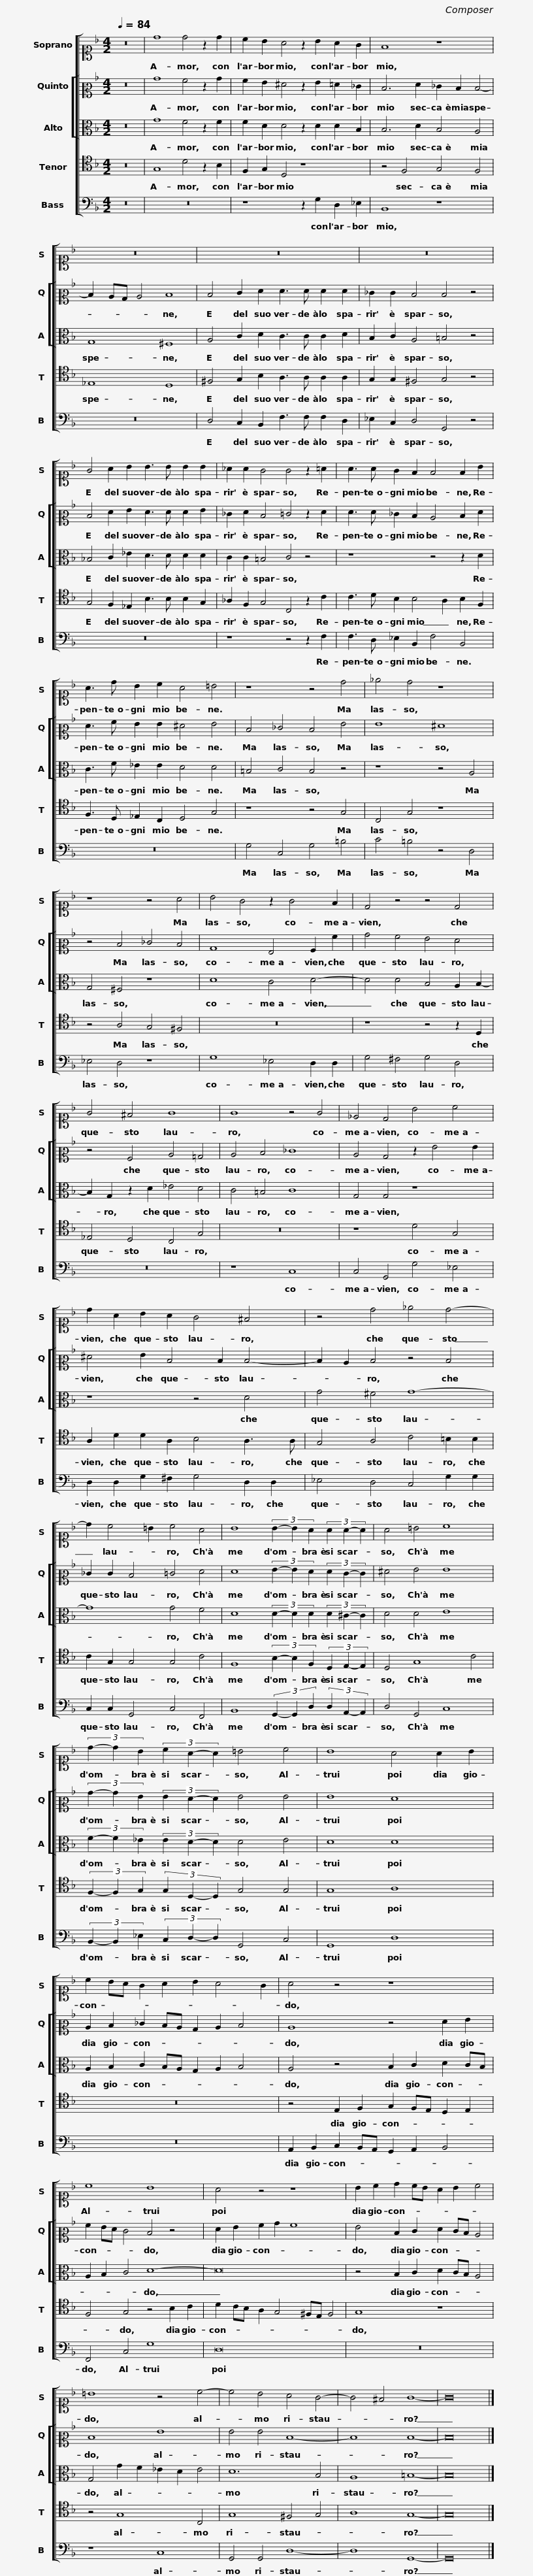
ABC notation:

X:1
%%score [ 1 [ 2 3 ] 4 5 ]
L:1/8
Q:1/4=84
M:4/2
I:linebreak $
K:F
V:1 alto1
V:2 alto2
V:3 alto
V:4 tenor
V:5 bass
V:1
 z16 | d8 d4 z2 d2 | c2 B2 A4 z2 B2 A2 G2 | F8 z8 |$ z16 | %5
 z16 | z16 |$ G4 A2 B2 B3 B B2 B2 | _A2 A2 G4 G4 z2 =A2 | A3 A G2 F2 F4 F2 B2 |$ %10
 A3 d B2 c2 A4 =B4 | z8 z4 d4 | _e4 d4 z8 | z8 z4 A4 |$ B4 G4 z2 G4 F2 | %15
 D4 z4 z4 D4 | G4 ^F4 G8 | G8 z4 G4 |$ _E4 D4 B4 c4 | d2 A2 B2 A2 G4 ^F4 | %20
 z4 d4 _e4 d4- |$ d2 c4 =B2 c4 A4 | B8 (3B2- B2 A2 (3A2 A2- A2 | A4 =B4 c8 |$ (3d2- d2 B2 (3c2 A2- A2 =B4 c4 | %25
 B8 A4 A2 B2 | c2 BA G2 A2 B2 A4 G2 |$ A4 z4 z8 | c8 B8 | A4 z4 z8 |$ %30
 B2 c2 d2 cB A2 B2 c4 | =B8 z4 c4- | c4 B4 A4 G4- | G4 ^F4 G8- | G16 |] %35
V:2
 z16 | B8 A4 z2 B2 | A2 G2 ^F4 z2 G2 =F2 _E2 | D6 F2 _E2 D2 D4- |$ D2 CB, C4 D8 | %5
 D4 E2 F2 F3 F F2 F2 | _E2 E2 D4 D4 z4 |$ D4 F2 G2 F3 F F2 G2 | _E2 F2 D4 =E4 z2 F2 | F3 F _E2 D2 C4 D2 F2 |$ %10
 F3 A G2 G2 ^F4 G4 | D4 _E4 D4 G4 | G8 ^F8 | z4 D4 _E4 D4 |$ B,8 G,4 A,2 A2 | %15
 B4 A4 G4 F4 | z4 A,4 C4 =B,4 | C4 D4 _E8 |$ C4 B,4 z2 G4 G2 | ^F4 G2 D4 D2 D4- | %20
 D2 C2 D4 z4 D4 |$ _E2 E2 D4 =E4 F4 | F8 (3G2- G2 F2 (3F2 E2- E2 | ^F4 G4 G8 |$ (3B2- B2 G2 (3G2 F2- F2 G4 G4 | %25
 G8 F8 | C2 D2 _E2 DC B,2 C2 D4 |$ C8 z4 F2 G2 | A2 GF E4 D4 z4 | F2 G2 A2 B2 A8 |$ %30
 G4 D2 E2 F2 ED C4 | D8 G8 | G4 G4 D8- | D8 D8- | D16 |] %35
V:3
 z16 | G8 F4 z2 F2 | F2 D2 D4 z2 D2 D2 B,2 | B,6 D2 B,4 A,4 |$ G,8 ^F,8 | %5
 A,4 C2 D2 C3 C C2 D2 | B,2 C2 A,4 =B,4 z4 |$ !courtesy!_B,4 C2 _E2 D3 D D2 D2 | C2 C2 =B,4 C4 z4 | z8 z4 z2 D2 |$ %10
 C3 F _E2 E2 D4 D4 | =B,4 C4 B,4 z4 | z8 z4 A,4 | G,4 ^F,4 z8 |$ D8 C4 D4- | %15
 D4 D4 B,4 A,2 B,2- | B,2 G,2 z2 D2 _E4 D4 | C4 =B,4 C8 |$ G,4 G,4 z8 | z8 z4 D4 | %20
 G4 ^F4 G8- |$ G8 G4 F4 | D8 (3D2- D2 D2 (3D2 ^C2- C2 | D4 D4 E8 |$ (3F2- F2 _E2 (3E2 D2- D2 D4 E4 | %25
 D8 D8 | A,2 B,2 C2 B,A, G,2 A,2 B,4 |$ A,4 z4 B,2 C2 D2 CB, | A,2 B,2 C4 D8- | D16 |$ %30
 z4 B,2 C2 D2 CB, A,4 | G,4 G2 F2 _E2 D2 E4 | D12 B,4 | A,8 =B,8- | B,16 |] %35
V:4
 z16 | G,8 D4 z2 B,2 | F,2 G,2 D,4 z8 | z4 F,4 G,4 F,4 |$ _E,8 D,8 | %5
 ^F,4 G,2 B,2 A,3 A, A,2 A,2 | G,2 G,2 ^F,4 G,4 z4 |$ G,4 F,2 _E,2 B,3 B, B,2 G,2 | _A,2 F,2 G,4 C,4 z2 C2 | C3 D B,2 B,4 A,2 B,2 F,2 |$ %10
 F,3 D, _E,2 C,2 D,4 G,4 | z8 z4 G,4 | C,4 G,4 z8 | z4 A,4 G,4 ^F,4 |$ z16 | %15
 z8 z4 z2 D,2 | _E,4 D,4 C,4 G,4 | z16 |$ z8 D4 G,4 | A,2 D2 D2 A,2 B,4 A,3 A, | %20
 G,4 A,4 C4 =B,2 B,2 |$ C2 G,2 G,4 G,4 C4 | F,8 (3B,2- B,2 F,2 (3D,2 E,2- E,2 | D,4 G,8 C4 |$ (3F,2- F,2 G,2 (3G,2 D,2- D,2 G,4 G,4 | %25
 G,8 A,8 | z16 |$ z4 E,2 F,2 G,2 F,E, D,2 E,2 | F,4 G,4 z4 B,2 C2 | D2 CB, A,2 G,4 ^F,E, F,4 |$ %30
 G,8 z8 | z4 G,8 C,4 | G,8 ^F,4 G,4 | A,8 G,8- | G,16 |] %35
V:5
 z16 | z16 | z8 z2 G,2 D,2 _E,2 | B,,8 z8 |$ z16 | %5
 D,4 C,2 B,,2 F,3 F, F,2 D,2 | _E,2 C,2 D,4 G,,4 z4 |$ z16 | z8 z4 z2 F,2 | F,3 D, _E,2 B,,2 F,4 B,,4 |$ %10
 z16 | G,4 C,4 G,4 =B,4 | C4 =B,4 z4 D,4 | _E,4 D,4 z8 |$ G,8 _E,4 D,2 D,2 | %15
 G,4 ^F,4 G,4 D,4 | z16 | z8 C,8 |$ C,4 G,,4 G,4 _E,4 | D,2 D,2 G,2 ^F,2 G,4 D,2 D,2 | %20
 _E,4 D,4 C,4 G,2 G,2 |$ C,2 C,2 G,,4 C,4 F,,4 | B,,8 (3G,,2- G,,2 D,2 (3D,2 A,,2- A,,2 | D,4 G,,4 C,8 |$ (3B,,2- B,,2 _E,2 (3C,2 D,2- D,2 G,,4 C,4 | %25
 G,,8 D,8 | z16 |$ A,,2 B,,2 C,2 B,,A,, G,,2 A,,2 B,,4 | F,,4 C,4 G,8 | D,16 |$ %30
 z16 | z8 C,8 | G,,4 G,,4 D,8- | D,8 G,,8- | G,,16 |] %35
